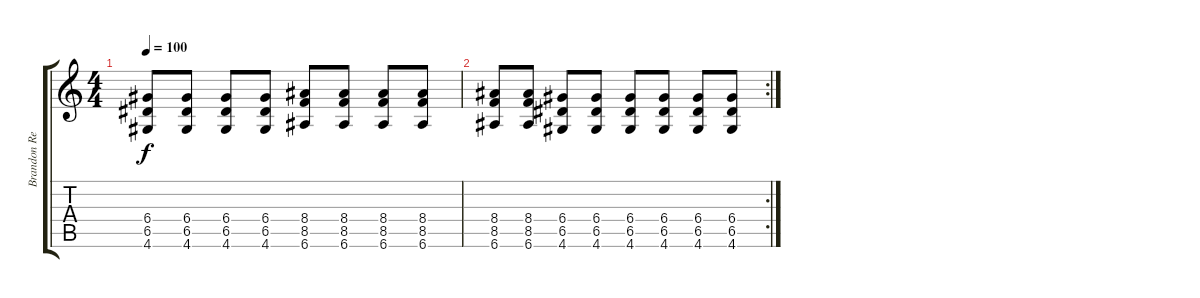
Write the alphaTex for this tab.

\track ("Brandon Reilly" "Brandon Re") {instrument distortionguitar}
\staff {score tabs}
\tuning (E4 B3 G3 D3 A2 E2) {hide}
\ts (4 4)
\tempo 100
\clef g2
\ks c
(6.4 6.5 4.6).8{dy f} (6.4 6.5 4.6).8 (6.4 6.5 4.6).8 (6.4 6.5 4.6).8 (8.4 8.5 6.6).8 (8.4 8.5 6.6).8 (8.4 8.5 6.6).8 (8.4 8.5 6.6).8 |
\rc 2
(8.4 8.5 6.6).8 (8.4 8.5 6.6).8 (6.4 6.5 4.6).8 (6.4 6.5 4.6).8 (6.4 6.5 4.6).8 (6.4 6.5 4.6).8 (6.4 6.5 4.6).8 (6.4 6.5 4.6).8
